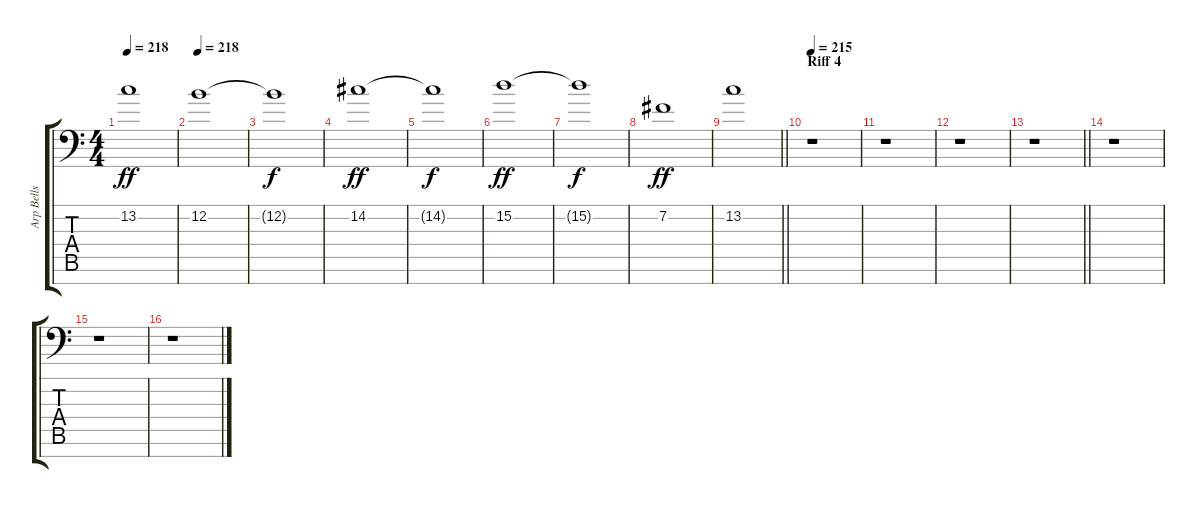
\track ("Arp Bells" "Arp Bells") {instrument tubularbells}
\staff {score tabs}
\tuning (C8 B3 G3 D3 A2 E2 A-1) {hide}
\ts (4 4)
\tempo 218
\clef f4
\ks c
13.2.1{dy ff} |
\tempo 218
12.2.1 |
12.2{t}.1{dy f} |
14.2.1{dy ff} |
14.2{t}.1{dy f} |
15.2.1{dy ff} |
15.2{t}.1{dy f} |
7.2.1{dy ff} |
\barLineRight lightlight
13.2.1 |
\section ("" "Riff 4")
\tempo 215
r.1 |
r.1 |
r.1 |
\barLineRight lightlight
r.1 |
r.1 |
r.1 |
r.1
